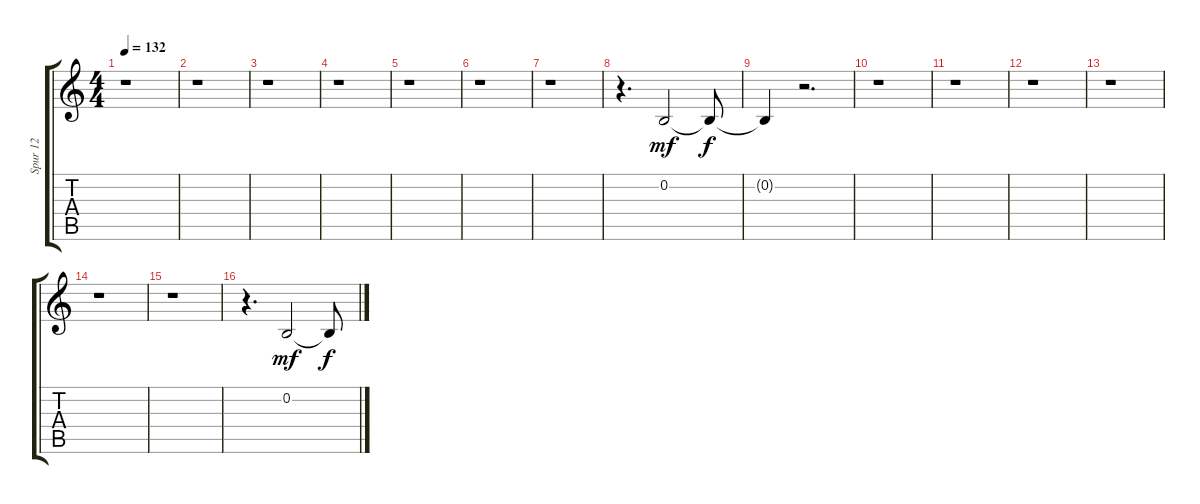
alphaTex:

\track ("Spur 12" "Spur 12") {instrument reversecymbal}
\staff {score tabs}
\tuning (E4 B3 G3 D3 A2 E2) {hide}
\ts (4 4)
\tempo 132
\clef g2
\ks c
r.1{dy mf instrument reversecymbal} |
r.1 |
r.1 |
r.1 |
r.1 |
r.1 |
r.1 |
r.4{d} 0.2.2 0.2{t}.8{dy f} |
0.2{t}.4 r.2{d} |
r.1 |
r.1 |
r.1 |
r.1 |
r.1 |
r.1 |
r.4{d} 0.2.2{dy mf} 0.2{t}.8{dy f}
